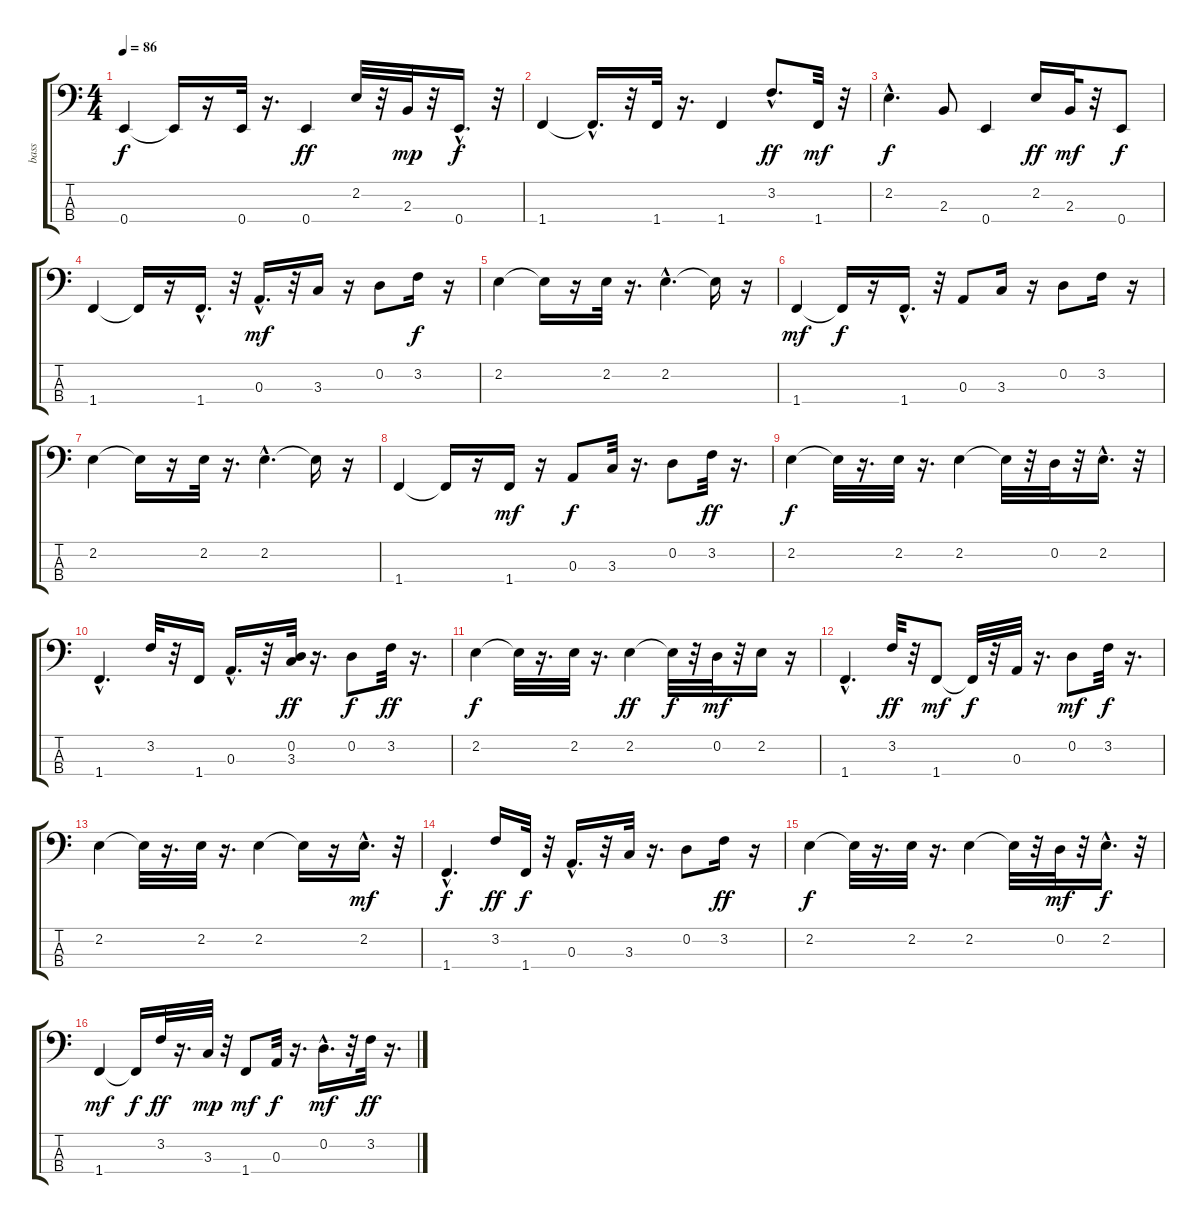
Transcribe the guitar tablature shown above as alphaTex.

\track ("bass" "bass") {instrument electricbassfinger}
\staff {score tabs}
\tuning (G2 D2 A1 E1) {hide}
\ts (4 4)
\tempo 86
\clef f4
\ks c
0.4.4{dy f} 0.4{t}.16 r.16 0.4.32 r.16{d} 0.4.4{dy ff} 2.2.32 r.32 2.3.32{dy mp} r.32 0.4{hac}.16{d dy f} r.32 |
1.4.4 1.4{hac t}.16{d} r.32 1.4.32 r.16{d} 1.4.4 3.2{hac}.8{d dy ff} 1.4.32{dy mf} r.32 |
2.2{hac}.4{d dy f} 2.3.8 0.4.4 2.2.16{dy ff} 2.3.32{dy mf} r.32 0.4.8{dy f} |
1.4.4 1.4{t}.16 r.16 1.4{hac}.16{d} r.32 0.3{hac}.16{d dy mf} r.32 3.3.16 r.16 0.2.8 3.2.16{dy f} r.16 |
2.2.4 2.2{t}.16 r.16 2.2.32 r.16{d} 2.2{hac}.4{d} 2.2{t}.16 r.16 |
1.4.4{dy mf} 1.4{t}.16{dy f} r.16 1.4{hac}.16{d} r.32 0.3.8 3.3.16 r.16 0.2.8 3.2.16 r.16 |
2.2.4 2.2{t}.16 r.16 2.2.32 r.16{d} 2.2{hac}.4{d} 2.2{t}.16 r.16 |
1.4.4 1.4{t}.16 r.16 1.4.16{dy mf} r.16 0.3.8{dy f} 3.3.32 r.16{d} 0.2.8 3.2.32{dy ff} r.16{d} |
2.2.4{dy f} 2.2{t}.32 r.16{d} 2.2.32 r.16{d} 2.2.4 2.2{t}.32 r.32 0.2.32 r.32 2.2{hac}.16{d} r.32 |
1.4{hac}.4{d} 3.2.32 r.32 1.4.16 0.3{hac}.16{d} r.32 (0.2 3.3).32{dy ff} r.16{d} 0.2.8{dy f} 3.2.32{dy ff} r.16{d} |
2.2.4{dy f} 2.2{t}.32 r.16{d} 2.2.32 r.16{d} 2.2.4{dy ff} 2.2{t}.32{dy f} r.32 0.2.32{dy mf} r.32 2.2.16 r.16 |
1.4{hac}.4{d} 3.2.32{dy ff} r.32 1.4.8{dy mf} 1.4{t}.32{dy f} r.32 0.3.32 r.16{d} 0.2.8{dy mf} 3.2.32{dy f} r.16{d} |
2.2.4 2.2{t}.32 r.16{d} 2.2.32 r.16{d} 2.2.4 2.2{t}.16 r.16 2.2{hac}.16{d dy mf} r.32 |
1.4{hac}.4{d dy f} 3.2.16{dy ff} 1.4.32{dy f} r.32 0.3{hac}.16{d} r.32 3.3.32 r.16{d} 0.2.8 3.2.16{dy ff} r.16 |
2.2.4{dy f} 2.2{t}.32 r.16{d} 2.2.32 r.16{d} 2.2.4 2.2{t}.32 r.32 0.2.32{dy mf} r.32 2.2{hac}.16{d dy f} r.32 |
1.4.4{dy mf} 1.4{t}.16{dy f} 3.2.32{dy ff} r.16{d} 3.3.32{dy mp} r.32 1.4.8{dy mf} 0.3.32{dy f} r.16{d} 0.2{hac}.16{d dy mf} r.32 3.2.32{dy ff} r.16{d}
